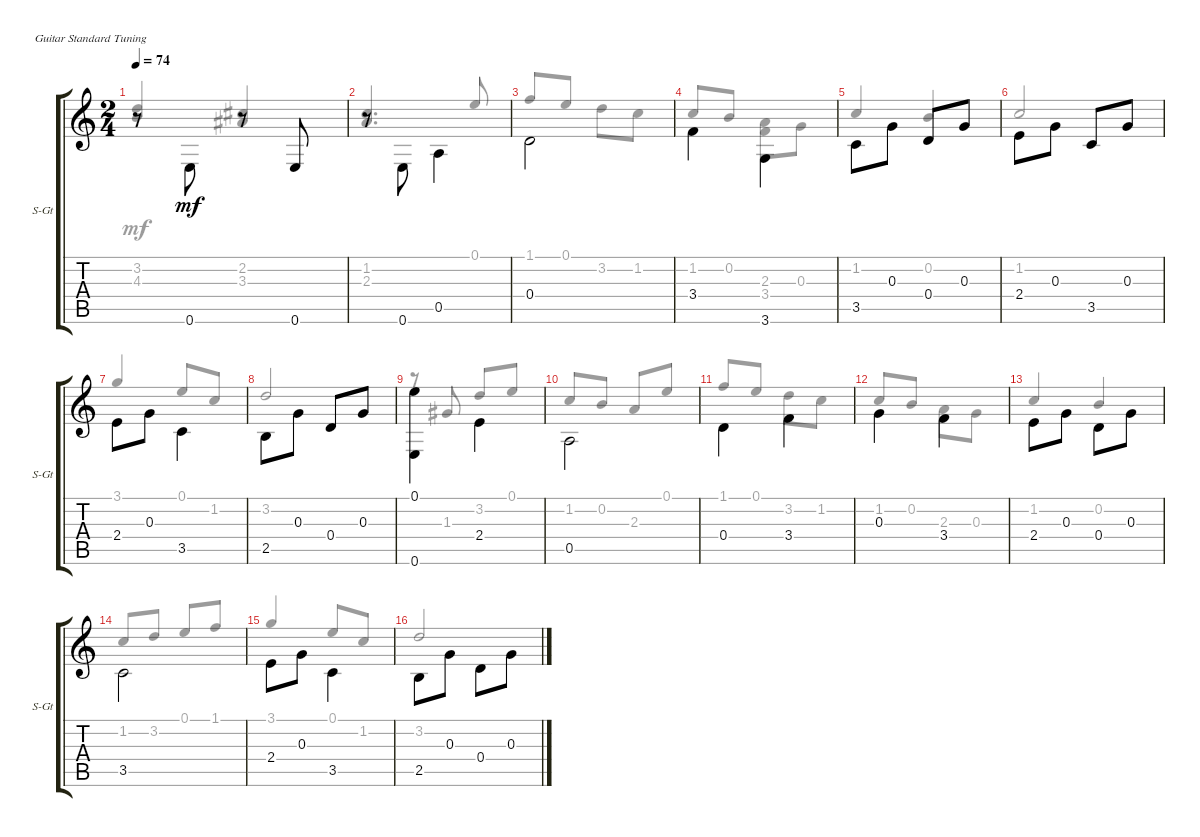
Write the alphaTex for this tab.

\defaultSystemsLayout 4
\bracketExtendMode groupsimilarinstruments
\useSystemSignSeparator
\singleTrackTrackNamePolicy allsystems
\multiTrackTrackNamePolicy allsystems
\firstSystemTrackNameOrientation horizontal
\otherSystemsTrackNameOrientation horizontal
\track ("Steel Guitar" "S-Gt") {instrument acousticguitarsteel}
\staff {score tabs}
\tuning (E4 B3 G3 D3 A2 E2)
\voice
\ts (2 4)
\tempo 74
\clef g2
\ks c
r.8{dy mf} 0.6.8{beam invert} r.8 0.6.8 |
r.8 0.6.8{beam invert} 0.5.4{beam invert} |
0.4.2{beam invert} |
3.4.4{beam invert} 3.6.4{beam invert} |
3.5.8{beam invert} 0.3.8 0.4.8 0.3.8 |
2.4.8{beam invert} 0.3.8 3.5.8 0.3.8 |
2.4.8{beam invert} 0.3.8 3.5.4{beam invert} |
2.5.8 0.3.8{beam invert} 0.4.8 0.3.8 |
(0.6 0.1).4 2.4.4{beam invert} |
0.5.2{beam invert} |
0.4.4{beam invert} 3.4.4{beam invert} |
0.3.4{beam invert} 3.4.4{beam invert} |
2.4.8 0.3.8 0.4.8{beam invert} 0.3.8 |
3.5.2{beam invert} |
2.4.8 0.3.8{beam invert} 3.5.4{beam invert} |
2.5.8 0.3.8 0.4.8{beam invert} 0.3.8
\voice
\clef g2
\ottava regular
\simile none
\ks c
(4.3 3.2).4{dy mf beam invert} (3.3 2.2).4{beam invert} |
(2.3 1.2).4{d beam invert} 0.1.8{beam invert} |
1.1.8{beam invert} 0.1.8 3.2.8 1.2.8 |
1.2.8{beam invert} 0.2.8 (2.3 3.4).8 0.3.8 |
1.2.4{beam invert} 0.2.4{beam invert} |
1.2.2{beam invert} |
3.1.4{beam invert} 0.1.8{beam invert} 1.2.8 |
3.2.2{beam invert} |
r.8 1.3.8{beam invert beam split} 3.2.8{beam invert} 0.1.8 |
1.2.8 0.2.8 2.3.8{beam invert} 0.1.8 |
1.1.8 0.1.8{beam invert} 3.2.8 1.2.8 |
1.2.8{beam invert} 0.2.8 2.3.8 0.3.8 |
1.2.4{beam invert} 0.2.4{beam invert} |
1.2.8 3.2.8 0.1.8{beam invert} 1.1.8 |
3.1.4{beam invert} 0.1.8{beam invert} 1.2.8 |
3.2.2{beam invert}
